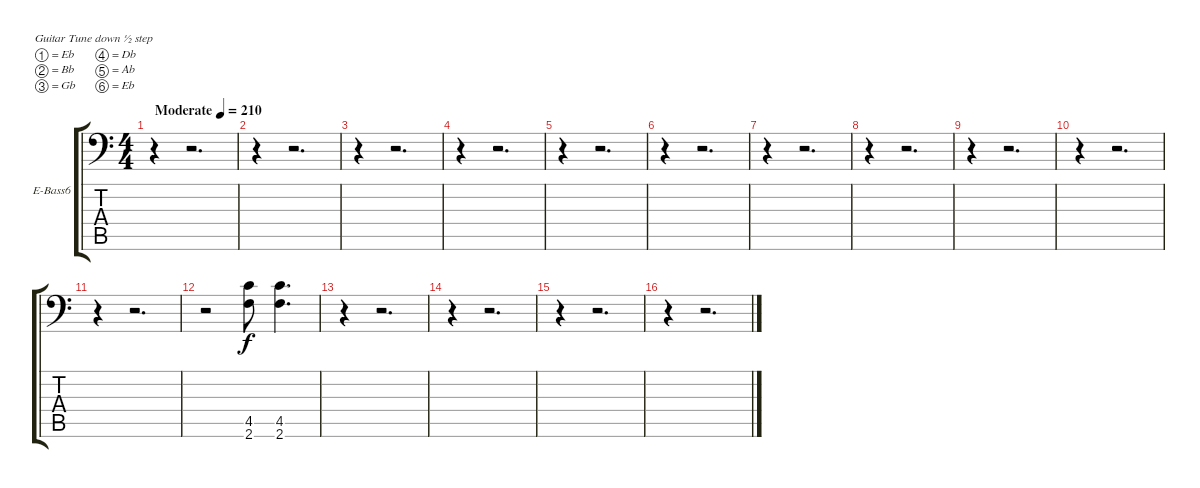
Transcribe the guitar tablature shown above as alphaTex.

\bracketExtendMode groupsimilarinstruments
\firstSystemTrackNameOrientation horizontal
\otherSystemsTrackNameOrientation horizontal
\track ("Bajo" "E-Bass6") {instrument slapbass1}
\staff {score tabs}
\tuning (Eb4 Bb3 Gb3 Db3 Ab2 Eb2)
\ts (4 4)
\beaming (8 2 2 2 2)
\tempo (210 "Moderate")
\clef f4
\ks c
r.4{dy f instrument slapbass1} r.2{d} |
r.4 r.2{d} |
r.4 r.2{d} |
r.4 r.2{d} |
r.4 r.2{d} |
r.4 r.2{d} |
r.4 r.2{d} |
r.4 r.2{d} |
r.4 r.2{d} |
r.4 r.2{d} |
r.4 r.2{d} |
r.2 (4.5 2.6).8 (4.5 2.6).4{d} |
r.4 r.2{d} |
r.4 r.2{d} |
r.4 r.2{d} |
r.4 r.2{d}
